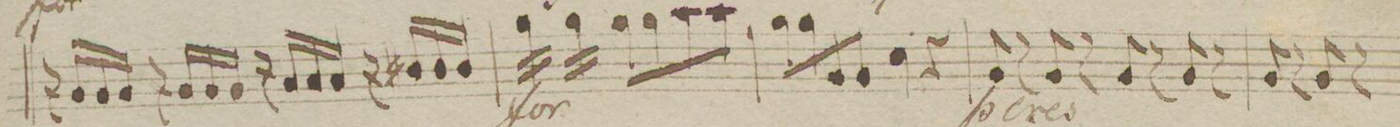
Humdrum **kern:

**kern	**dynam
*I"Viola	*
*clefC3	*
*k[b-]	*
*met(c)	*
*M4/4	*
16r	.
16A/LL	.
16A/	.
16A/JJ	.
16r	.
16A/LL	.
16A/	.
16A/JJ	.
16r	.
16B-/LL	.
16B-/	.
16B-/JJ	.
16r	.
16c#X/LL	.
16c#/	.
16c#/JJ	.
=54	=54
*tremolo	*
16a\LL	f
16a\	.
16a\	.
16a\JJ	.
16a\LL	.
16a\	.
16a\	.
16a\JJ	.
*Xtremolo	*
8a\L	.
8a\	.
8b-\	.
8b-\J	.
=55	=55
8a\L	.
8a\	.
8A/	.
8A/J	.
4d\	.
4r	.
=56	=56
8A/	p
.	<
8r	.
8A/	.
8r	.
8A/	.
8r	.
8A/	.
8r	.
=57	=57
8A/	.
8r	.
8A/	.
8r	.
*-	*-
